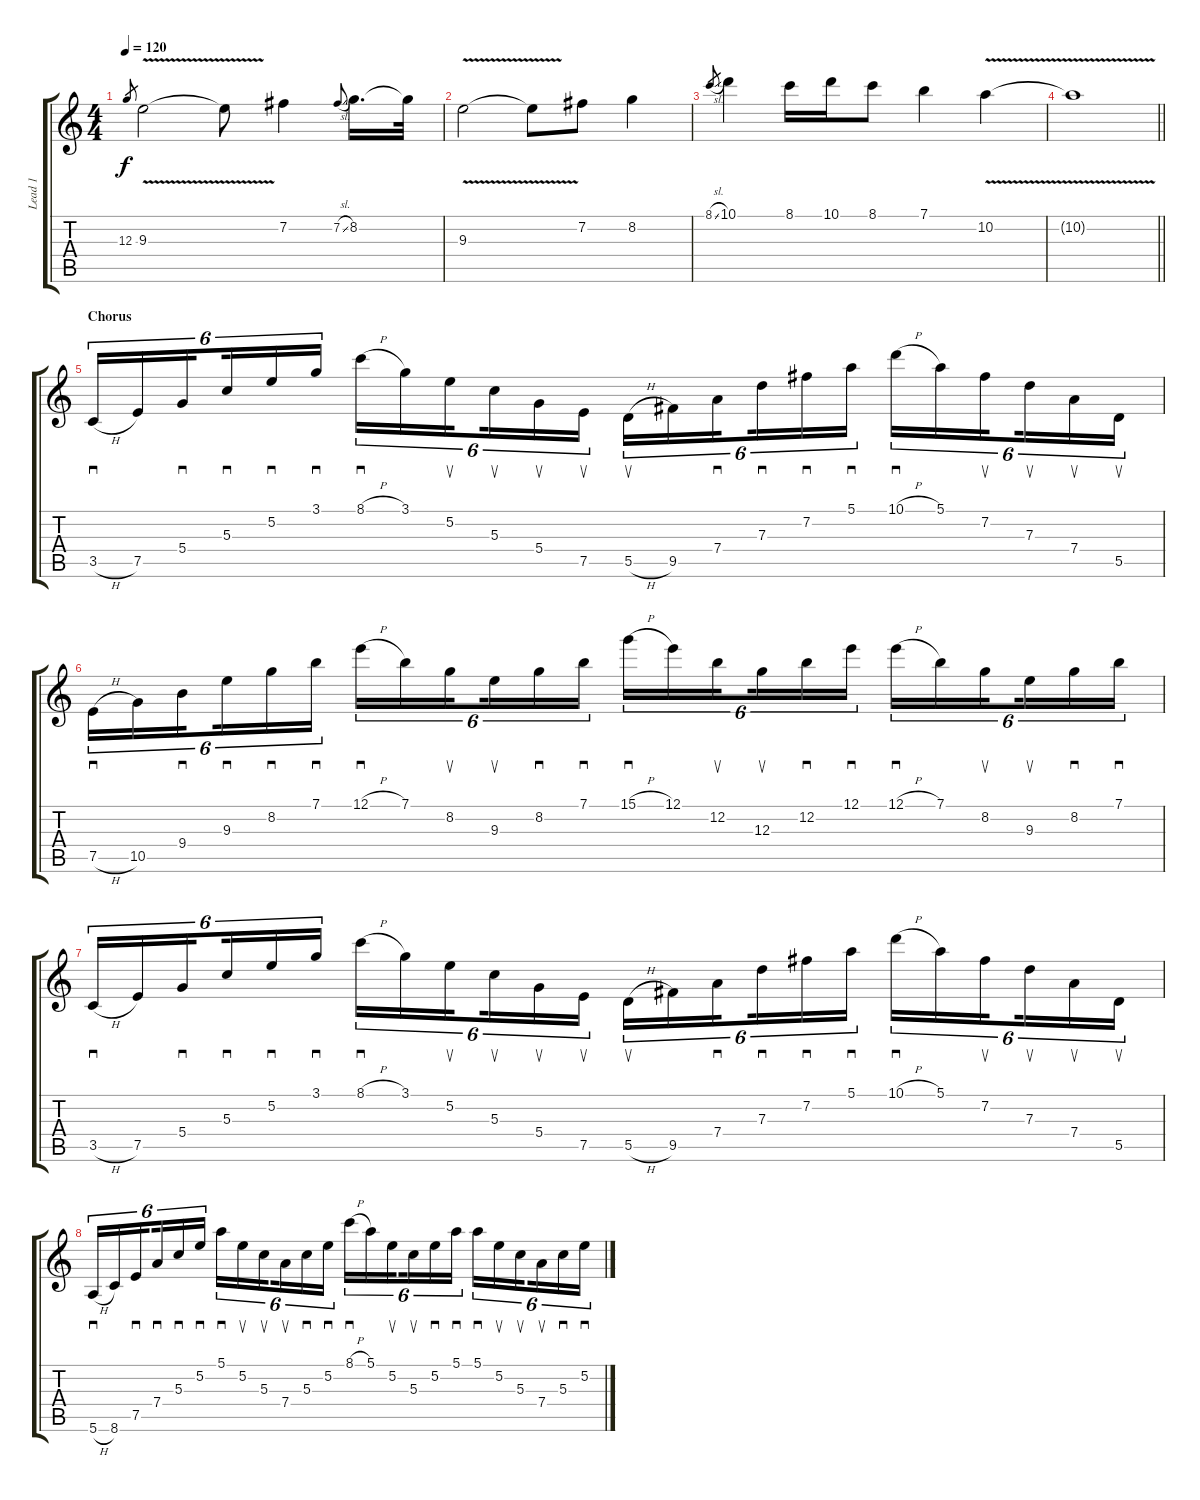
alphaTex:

\track ("Lead 1" "Lead 1") {instrument distortionguitar}
\staff {score tabs}
\tuning (E4 B3 G3 D3 A2 E2) {hide}
\ts (4 4)
\tempo 120
\clef g2
\ks c
12.3.8{gr dy f} 9.3{v}.2 9.3{t}.8 7.2.4 7.2{sl}.8{gr onbeat} 8.2.16{d} 8.2{t}.32 |
9.3{v}.2 9.3{t}.8 7.2.8 8.2.4 |
8.1{sl}.8{gr} 10.1.4 8.1.16 10.1.16 8.1.8 7.1.4 10.2{v}.4 |
\barLineRight lightlight
10.2{t}.1 |
\section ("" "Chorus")
3.5{h}.16{sd tu (6 4)} 7.5.16{tu (6 4)} 5.4.16{sd tu (6 4) beam splitsecondary} 5.3.16{sd tu (6 4)} 5.2.16{sd tu (6 4)} 3.1.16{sd tu (6 4)} 8.1{h}.16{sd tu (6 4)} 3.1.16{tu (6 4)} 5.2.16{su tu (6 4) beam splitsecondary} 5.3.16{su tu (6 4)} 5.4.16{su tu (6 4)} 7.5.16{su tu (6 4)} 5.5{h}.16{su tu (6 4)} 9.5.16{tu (6 4)} 7.4.16{sd tu (6 4) beam splitsecondary} 7.3.16{sd tu (6 4)} 7.2.16{sd tu (6 4)} 5.1.16{sd tu (6 4)} 10.1{h}.16{sd tu (6 4)} 5.1.16{tu (6 4)} 7.2.16{su tu (6 4) beam splitsecondary} 7.3.16{su tu (6 4)} 7.4.16{su tu (6 4)} 5.5.16{su tu (6 4)} |
7.5{h}.16{sd tu (6 4)} 10.5.16{tu (6 4)} 9.4.16{sd tu (6 4) beam splitsecondary} 9.3.16{sd tu (6 4)} 8.2.16{sd tu (6 4)} 7.1.16{sd tu (6 4)} 12.1{h}.16{sd tu (6 4)} 7.1.16{tu (6 4)} 8.2.16{su tu (6 4) beam splitsecondary} 9.3.16{su tu (6 4)} 8.2.16{sd tu (6 4)} 7.1.16{sd tu (6 4)} 15.1{h}.16{sd tu (6 4)} 12.1.16{tu (6 4)} 12.2.16{su tu (6 4) beam splitsecondary} 12.3.16{su tu (6 4)} 12.2.16{sd tu (6 4)} 12.1.16{sd tu (6 4)} 12.1{h}.16{sd tu (6 4)} 7.1.16{tu (6 4)} 8.2.16{su tu (6 4) beam splitsecondary} 9.3.16{su tu (6 4)} 8.2.16{sd tu (6 4)} 7.1.16{sd tu (6 4)} |
3.5{h}.16{sd tu (6 4)} 7.5.16{tu (6 4)} 5.4.16{sd tu (6 4) beam splitsecondary} 5.3.16{sd tu (6 4)} 5.2.16{sd tu (6 4)} 3.1.16{sd tu (6 4)} 8.1{h}.16{sd tu (6 4)} 3.1.16{tu (6 4)} 5.2.16{su tu (6 4) beam splitsecondary} 5.3.16{su tu (6 4)} 5.4.16{su tu (6 4)} 7.5.16{su tu (6 4)} 5.5{h}.16{su tu (6 4)} 9.5.16{tu (6 4)} 7.4.16{sd tu (6 4) beam splitsecondary} 7.3.16{sd tu (6 4)} 7.2.16{sd tu (6 4)} 5.1.16{sd tu (6 4)} 10.1{h}.16{sd tu (6 4)} 5.1.16{tu (6 4)} 7.2.16{su tu (6 4) beam splitsecondary} 7.3.16{su tu (6 4)} 7.4.16{su tu (6 4)} 5.5.16{su tu (6 4)} |
5.6{h}.16{sd tu (6 4)} 8.6.16{tu (6 4)} 7.5.16{sd tu (6 4) beam splitsecondary} 7.4.16{sd tu (6 4)} 5.3.16{sd tu (6 4)} 5.2.16{sd tu (6 4)} 5.1.16{sd tu (6 4)} 5.2.16{su tu (6 4)} 5.3.16{su tu (6 4) beam splitsecondary} 7.4.16{su tu (6 4)} 5.3.16{sd tu (6 4)} 5.2.16{sd tu (6 4)} 8.1{h}.16{sd tu (6 4)} 5.1.16{tu (6 4)} 5.2.16{su tu (6 4) beam splitsecondary} 5.3.16{su tu (6 4)} 5.2.16{sd tu (6 4)} 5.1.16{sd tu (6 4)} 5.1.16{sd tu (6 4)} 5.2.16{su tu (6 4)} 5.3.16{su tu (6 4) beam splitsecondary} 7.4.16{su tu (6 4)} 5.3.16{sd tu (6 4)} 5.2.16{sd tu (6 4)}
